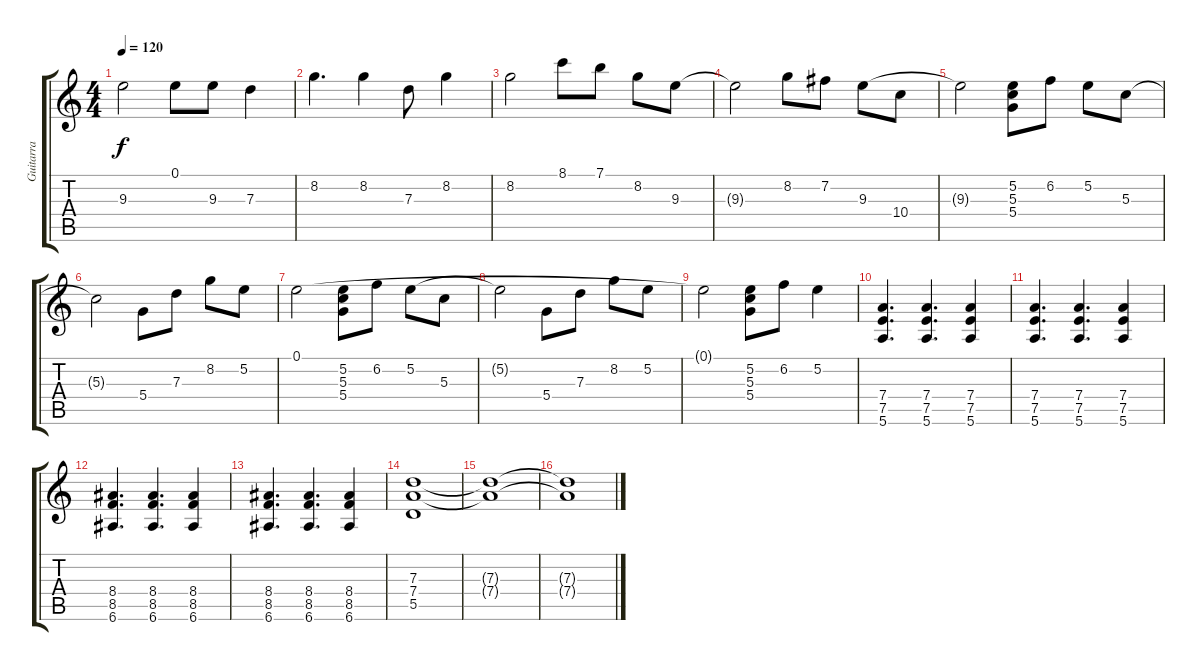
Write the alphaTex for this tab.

\track ("Guitarra" "Guitarra") {instrument electricguitarjazz}
\staff {score tabs}
\tuning (E4 B3 G3 D3 A2 E2) {hide}
\ts (4 4)
\tempo 120
\clef g2
\ks c
9.3.2{dy f} 0.1.8 9.3.8 7.3.4 |
8.2.4{d} 8.2.4 7.3.8 8.2.4 |
8.2.2 8.1.8 7.1.8 8.2.8 9.3.8 |
9.3{t}.2 8.2.8 7.2.8 9.3.8 10.4.8 |
9.3{t}.2 (5.2 5.3 5.4).8 6.2.8 5.2.8 5.3.8 |
5.3{t}.2 5.4.8 7.3.8 8.2.8 5.2.8 |
0.1.2 (5.2 5.3 5.4).8 6.2.8 5.2.8 5.3.8 |
5.2{t}.2 5.4.8 7.3.8 8.2.8 5.2.8 |
0.1{t}.2 (5.2 5.3 5.4).8 6.2.8 5.2.4 |
(7.4 7.5 5.6).4{d} (7.4 7.5 5.6).4{d} (7.4 7.5 5.6).4 |
(7.4 7.5 5.6).4{d} (7.4 7.5 5.6).4{d} (7.4 7.5 5.6).4 |
(8.4 8.5 6.6).4{d} (8.4 8.5 6.6).4{d} (8.4 8.5 6.6).4 |
(8.4 8.5 6.6).4{d} (8.4 8.5 6.6).4{d} (8.4 8.5 6.6).4 |
(7.3 7.4 5.5).1 |
(7.3{t} 7.4{t}).1 |
(7.3{t} 7.4{t}).1
